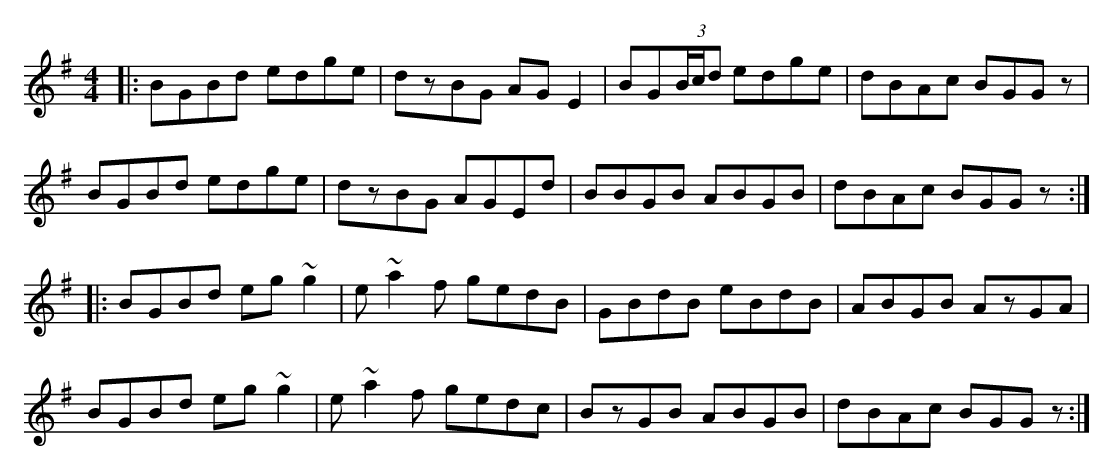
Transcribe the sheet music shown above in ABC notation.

X:1
M:4/4
K:G
|:BGBd edge|dzBG AGE2|BG(3B/c/d edge|dBAc BGGz|
BGBd edge|dzBG AGEd|BBGB ABGB|dBAc BGGz:|
|:BGBd eg~g2|e~a2f gedB|GBdB eBdB|ABGB AzGA|
BGBd eg~g2|e~a2f gedc|BzGB ABGB|dBAc BGGz:|
